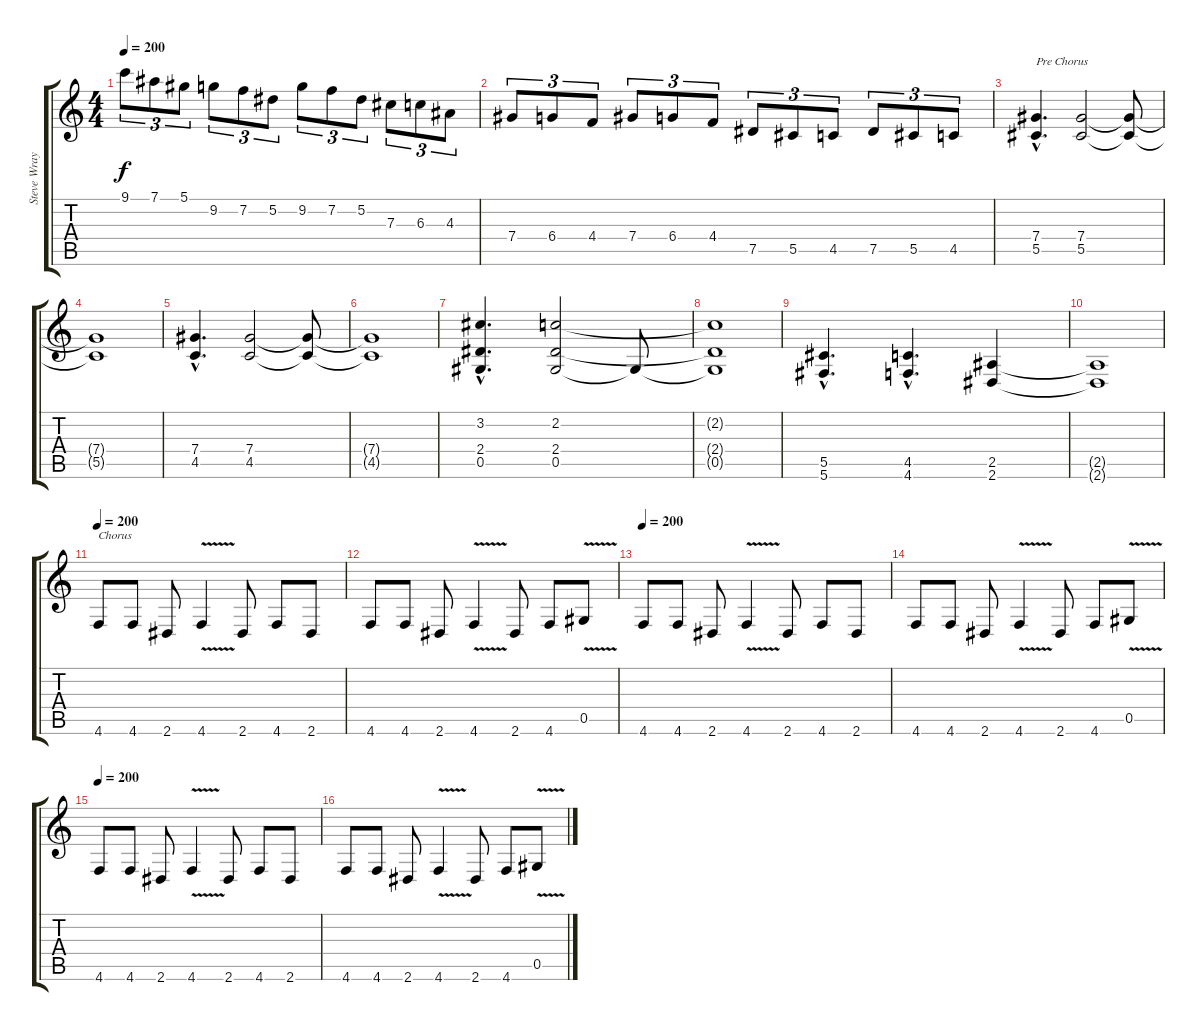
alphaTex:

\track ("Steve Wray" "Steve Wray") {instrument distortionguitar}
\staff {score tabs}
\tuning (Eb4 Bb3 Gb3 Db3 Ab2 Db2) {hide}
\ts (4 4)
\tempo 200
\clef g2
\ks c
9.1.8{tu (3 2) dy f} 7.1.8{tu (3 2)} 5.1.8{tu (3 2)} 9.2.8{tu (3 2)} 7.2.8{tu (3 2)} 5.2.8{tu (3 2)} 9.2.8{tu (3 2)} 7.2.8{tu (3 2)} 5.2.8{tu (3 2)} 7.3.8{tu (3 2)} 6.3.8{tu (3 2)} 4.3.8{tu (3 2)} |
7.4.8{tu (3 2)} 6.4.8{tu (3 2)} 4.4.8{tu (3 2)} 7.4.8{tu (3 2)} 6.4.8{tu (3 2)} 4.4.8{tu (3 2)} 7.5.8{tu (3 2)} 5.5.8{tu (3 2)} 4.5.8{tu (3 2)} 7.5.8{tu (3 2)} 5.5.8{tu (3 2)} 4.5.8{tu (3 2)} |
(7.4{hac} 5.5{hac}).4{d txt "Pre Chorus"} (7.4 5.5).2 (7.4{t} 5.5{t}).8 |
(7.4{t} 5.5{t}).1 |
(7.4{hac} 4.5{hac}).4{d} (7.4 4.5).2 (7.4{t} 4.5{t}).8 |
(7.4{t} 4.5{t}).1 |
(3.2{hac} 2.4{hac} 0.5{hac}).4{d} (2.2 2.4 0.5).2 0.5{t}.8 |
(2.2{t} 2.4{t} 0.5{t}).1 |
(5.5{hac} 5.6{hac}).4{d} (4.5{hac} 4.6{hac}).4{d} (2.5 2.6).4 |
(2.5{t} 2.6{t}).1 |
\tempo 200
4.6.8{txt "Chorus"} 4.6.8 2.6.8 4.6{v}.4 2.6.8 4.6.8 2.6.8 |
4.6.8 4.6.8 2.6.8 4.6{v}.4 2.6.8 4.6.8 0.5{v}.8 |
\tempo 200
4.6.8 4.6.8 2.6.8 4.6{v}.4 2.6.8 4.6.8 2.6.8 |
4.6.8 4.6.8 2.6.8 4.6{v}.4 2.6.8 4.6.8 0.5{v}.8 |
\tempo 200
4.6.8 4.6.8 2.6.8 4.6{v}.4 2.6.8 4.6.8 2.6.8 |
4.6.8 4.6.8 2.6.8 4.6{v}.4 2.6.8 4.6.8 0.5{v}.8
